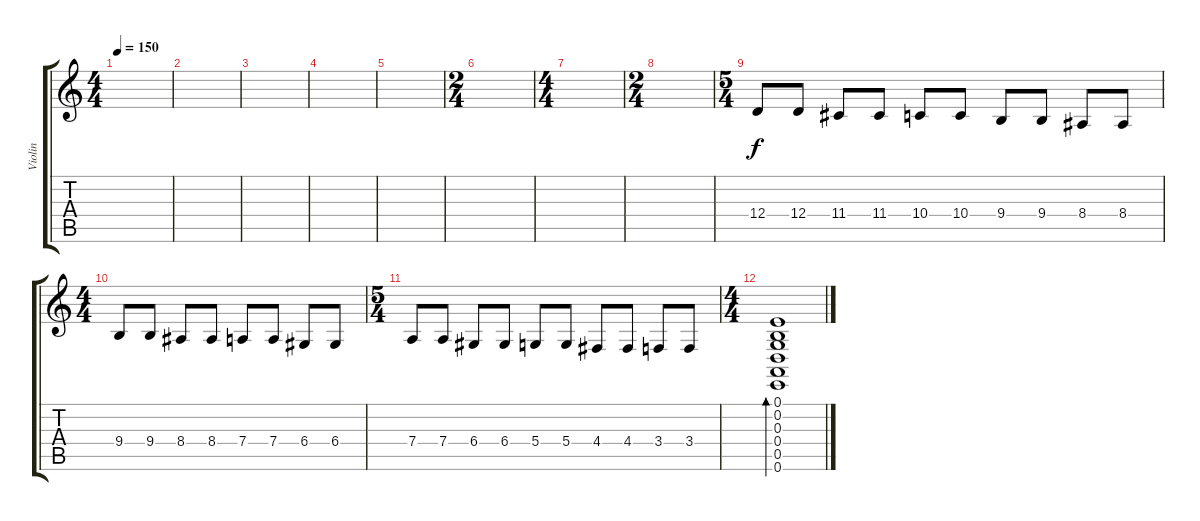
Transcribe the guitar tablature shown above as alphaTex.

\track ("Violin" "Violin") {instrument violin}
\staff {score tabs}
\tuning (E4 B3 G3 D3 A2 E2) {hide}
\ts (4 4)
\tempo 150
\clef g2
\ks c
|
|
|
|
|
\ts (2 4)
|
\ts (4 4)
|
\ts (2 4)
|
\ts (5 4)
12.4.8 12.4.8 11.4.8 11.4.8 10.4.8 10.4.8 9.4.8 9.4.8 8.4.8 8.4.8 |
\ts (4 4)
9.4.8 9.4.8 8.4.8 8.4.8 7.4.8 7.4.8 6.4.8 6.4.8 |
\ts (5 4)
7.4.8 7.4.8 6.4.8 6.4.8 5.4.8 5.4.8 4.4.8 4.4.8 3.4.8 3.4.8 |
\ts (4 4)
(0.1 0.2 0.3 0.4 0.5 0.6).1{bd 480}
